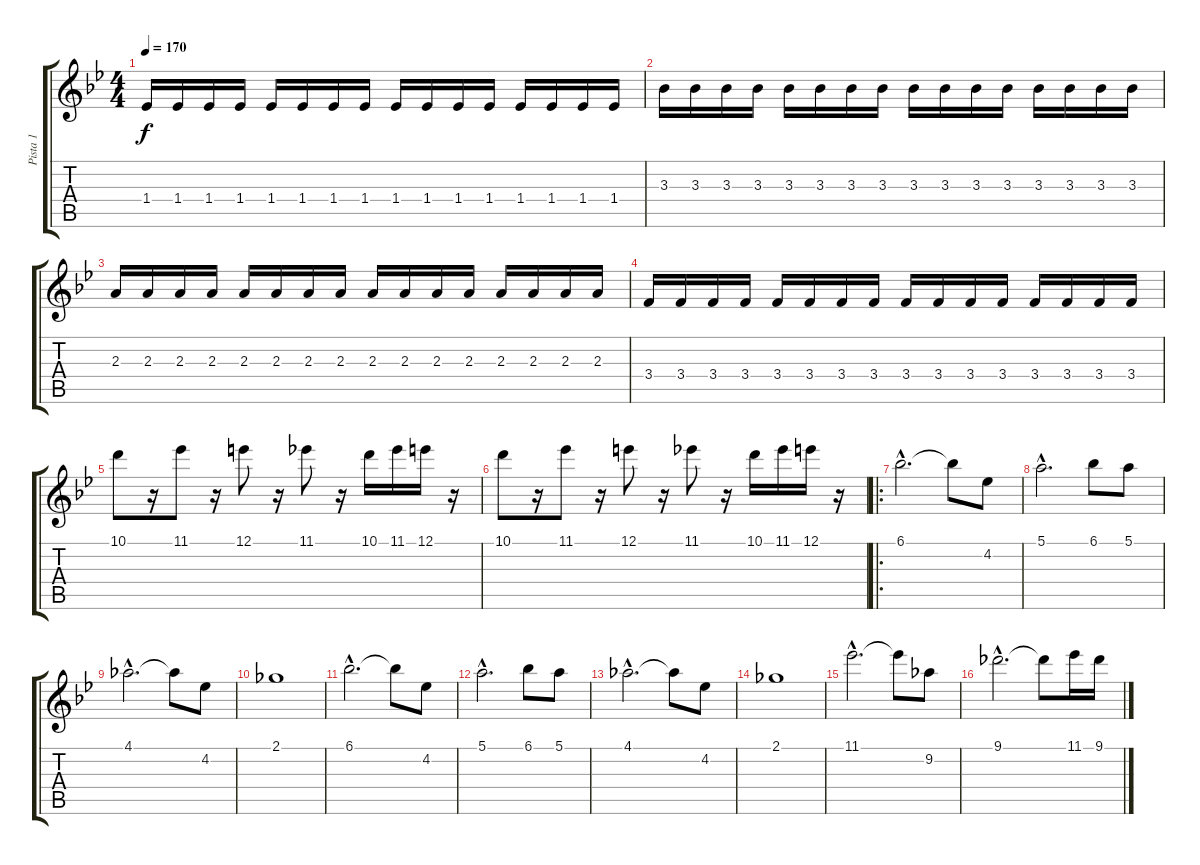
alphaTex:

\track ("Pista 1" "Pista 1") {instrument distortionguitar}
\staff {score tabs}
\tuning (E4 B3 G3 D3 A2 E2) {hide}
\ts (4 4)
\tempo 170
\clef g2
\ks bb
1.4.16{dy f instrument distortionguitar} 1.4.16 1.4.16 1.4.16 1.4.16 1.4.16 1.4.16 1.4.16 1.4.16 1.4.16 1.4.16 1.4.16 1.4.16 1.4.16 1.4.16 1.4.16 |
3.3.16 3.3.16 3.3.16 3.3.16 3.3.16 3.3.16 3.3.16 3.3.16 3.3.16 3.3.16 3.3.16 3.3.16 3.3.16 3.3.16 3.3.16 3.3.16 |
2.3.16 2.3.16 2.3.16 2.3.16 2.3.16 2.3.16 2.3.16 2.3.16 2.3.16 2.3.16 2.3.16 2.3.16 2.3.16 2.3.16 2.3.16 2.3.16 |
3.4.16 3.4.16 3.4.16 3.4.16 3.4.16 3.4.16 3.4.16 3.4.16 3.4.16 3.4.16 3.4.16 3.4.16 3.4.16 3.4.16 3.4.16 3.4.16 |
10.1.8 r.16 11.1.8 r.16 12.1.8 r.16 11.1.8 r.16 10.1.16 11.1.16 12.1.16 r.16 |
10.1.8 r.16 11.1.8 r.16 12.1.8 r.16 11.1.8 r.16 10.1.16 11.1.16 12.1.16 r.16 |
\ro
6.1{hac}.2{d} 6.1{t}.8 4.2.8 |
5.1{hac}.2{d} 6.1.8 5.1.8 |
4.1{hac}.2{d} 4.1{t}.8 4.2.8 |
2.1.1 |
6.1{hac}.2{d} 6.1{t}.8 4.2.8 |
5.1{hac}.2{d} 6.1.8 5.1.8 |
4.1{hac}.2{d} 4.1{t}.8 4.2.8 |
2.1.1 |
11.1{hac}.2{d} 11.1{t}.8 9.2.8 |
9.1{hac}.2{d} 9.1{t}.8 11.1.16 9.1.16
